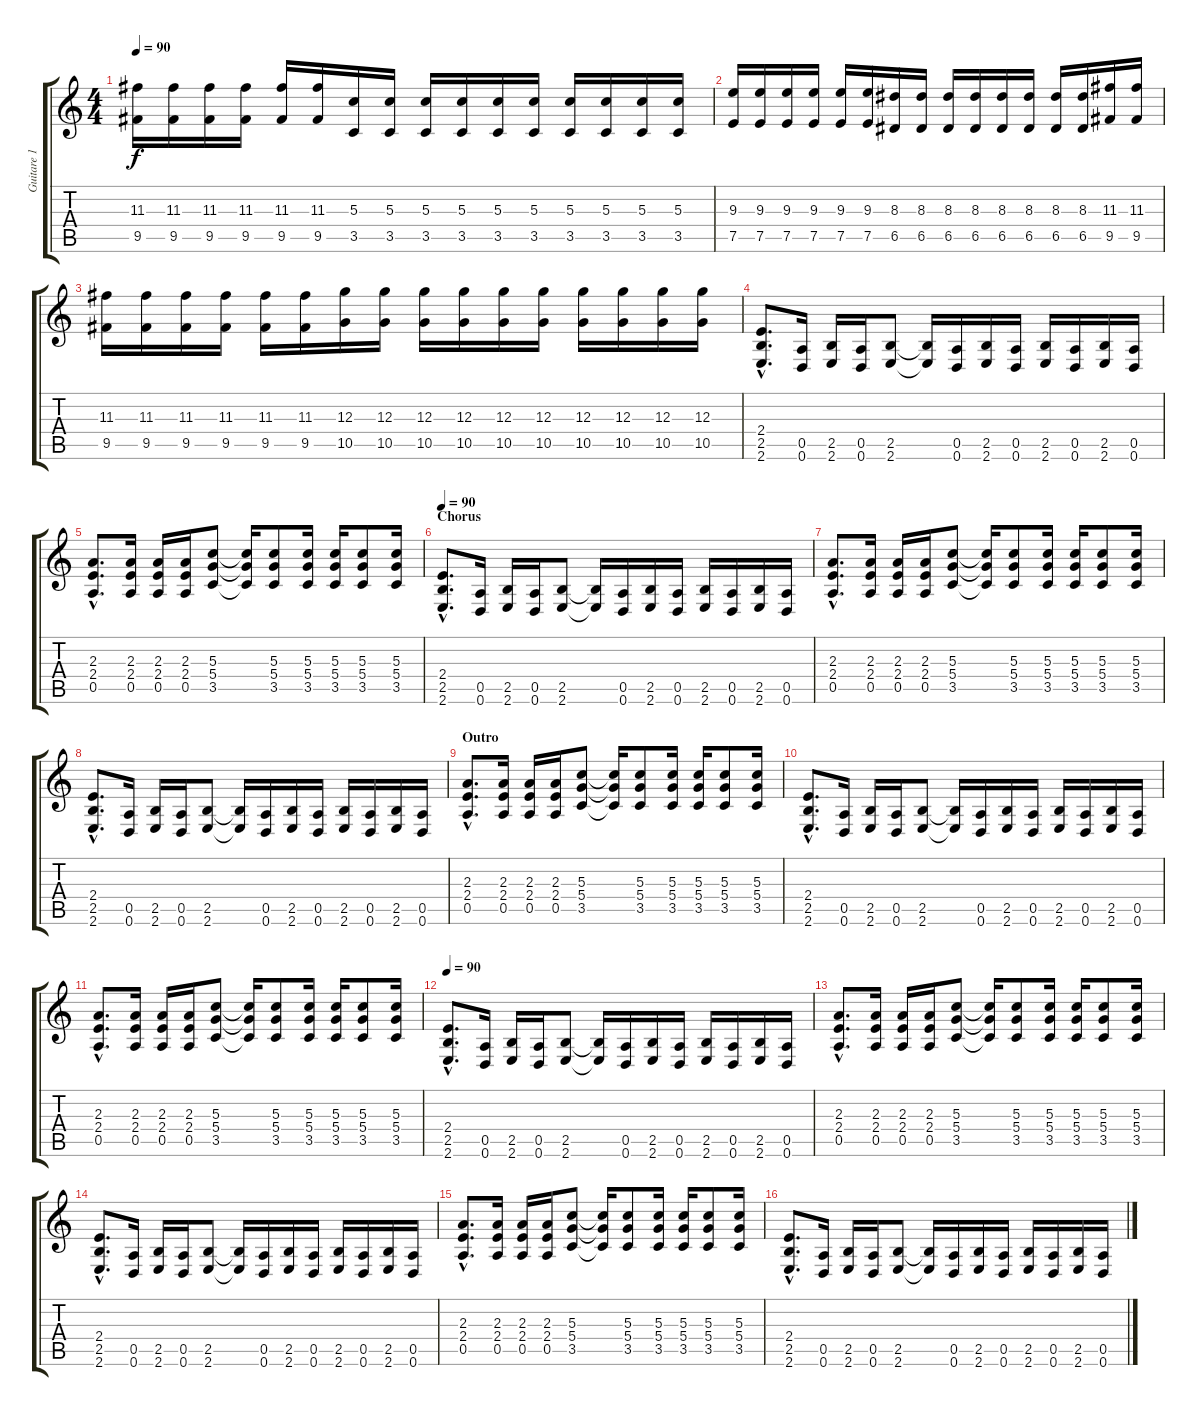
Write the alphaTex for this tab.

\track ("Guitare 1" "Guitare 1") {instrument distortionguitar}
\staff {score tabs}
\tuning (E4 B3 G3 D3 A2 D2) {hide}
\ts (4 4)
\tempo 90
\clef g2
\ks c
(11.3 9.5).16{dy f} (11.3 9.5).16 (11.3 9.5).16 (11.3 9.5).16 (11.3 9.5).16 (11.3 9.5).16 (5.3 3.5).16 (5.3 3.5).16 (5.3 3.5).16 (5.3 3.5).16 (5.3 3.5).16 (5.3 3.5).16 (5.3 3.5).16 (5.3 3.5).16 (5.3 3.5).16 (5.3 3.5).16 |
(9.3 7.5).16 (9.3 7.5).16 (9.3 7.5).16 (9.3 7.5).16 (9.3 7.5).16 (9.3 7.5).16 (8.3 6.5).16 (8.3 6.5).16 (8.3 6.5).16 (8.3 6.5).16 (8.3 6.5).16 (8.3 6.5).16 (8.3 6.5).16 (8.3 6.5).16 (11.3 9.5).16 (11.3 9.5).16 |
(11.3 9.5).16 (11.3 9.5).16 (11.3 9.5).16 (11.3 9.5).16 (11.3 9.5).16 (11.3 9.5).16 (12.3 10.5).16 (12.3 10.5).16 (12.3 10.5).16 (12.3 10.5).16 (12.3 10.5).16 (12.3 10.5).16 (12.3 10.5).16 (12.3 10.5).16 (12.3 10.5).16 (12.3 10.5).16 |
(2.4{hac} 2.5{hac} 2.6{hac}).8{d} (0.5 0.6).16 (2.5 2.6).16 (0.5 0.6).16 (2.5 2.6).8 (2.5{t} 2.6{t}).16 (0.5 0.6).16 (2.5 2.6).16 (0.5 0.6).16 (2.5 2.6).16 (0.5 0.6).16 (2.5 2.6).16 (0.5 0.6).16 |
(2.3{hac} 2.4{hac} 0.5{hac}).8{d} (2.3 2.4 0.5).16 (2.3 2.4 0.5).16 (2.3 2.4 0.5).16 (5.3 5.4 3.5).8 (5.3{t} 5.4{t} 3.5{t}).16 (5.3 5.4 3.5).8 (5.3 5.4 3.5).16 (5.3 5.4 3.5).16 (5.3 5.4 3.5).8 (5.3 5.4 3.5).16 |
\section ("" "Chorus")
\tempo 90
(2.4{hac} 2.5{hac} 2.6{hac}).8{d} (0.5 0.6).16 (2.5 2.6).16 (0.5 0.6).16 (2.5 2.6).8 (2.5{t} 2.6{t}).16 (0.5 0.6).16 (2.5 2.6).16 (0.5 0.6).16 (2.5 2.6).16 (0.5 0.6).16 (2.5 2.6).16 (0.5 0.6).16 |
(2.3{hac} 2.4{hac} 0.5{hac}).8{d} (2.3 2.4 0.5).16 (2.3 2.4 0.5).16 (2.3 2.4 0.5).16 (5.3 5.4 3.5).8 (5.3{t} 5.4{t} 3.5{t}).16 (5.3 5.4 3.5).8 (5.3 5.4 3.5).16 (5.3 5.4 3.5).16 (5.3 5.4 3.5).8 (5.3 5.4 3.5).16 |
(2.4{hac} 2.5{hac} 2.6{hac}).8{d} (0.5 0.6).16 (2.5 2.6).16 (0.5 0.6).16 (2.5 2.6).8 (2.5{t} 2.6{t}).16 (0.5 0.6).16 (2.5 2.6).16 (0.5 0.6).16 (2.5 2.6).16 (0.5 0.6).16 (2.5 2.6).16 (0.5 0.6).16 |
\section ("" "Outro")
(2.3{hac} 2.4{hac} 0.5{hac}).8{d} (2.3 2.4 0.5).16 (2.3 2.4 0.5).16 (2.3 2.4 0.5).16 (5.3 5.4 3.5).8 (5.3{t} 5.4{t} 3.5{t}).16 (5.3 5.4 3.5).8 (5.3 5.4 3.5).16 (5.3 5.4 3.5).16 (5.3 5.4 3.5).8 (5.3 5.4 3.5).16 |
(2.4{hac} 2.5{hac} 2.6{hac}).8{d} (0.5 0.6).16 (2.5 2.6).16 (0.5 0.6).16 (2.5 2.6).8 (2.5{t} 2.6{t}).16 (0.5 0.6).16 (2.5 2.6).16 (0.5 0.6).16 (2.5 2.6).16 (0.5 0.6).16 (2.5 2.6).16 (0.5 0.6).16 |
(2.3{hac} 2.4{hac} 0.5{hac}).8{d} (2.3 2.4 0.5).16 (2.3 2.4 0.5).16 (2.3 2.4 0.5).16 (5.3 5.4 3.5).8 (5.3{t} 5.4{t} 3.5{t}).16 (5.3 5.4 3.5).8 (5.3 5.4 3.5).16 (5.3 5.4 3.5).16 (5.3 5.4 3.5).8 (5.3 5.4 3.5).16 |
\tempo 90
(2.4{hac} 2.5{hac} 2.6{hac}).8{d} (0.5 0.6).16 (2.5 2.6).16 (0.5 0.6).16 (2.5 2.6).8 (2.5{t} 2.6{t}).16 (0.5 0.6).16 (2.5 2.6).16 (0.5 0.6).16 (2.5 2.6).16 (0.5 0.6).16 (2.5 2.6).16 (0.5 0.6).16 |
(2.3{hac} 2.4{hac} 0.5{hac}).8{d} (2.3 2.4 0.5).16 (2.3 2.4 0.5).16 (2.3 2.4 0.5).16 (5.3 5.4 3.5).8 (5.3{t} 5.4{t} 3.5{t}).16 (5.3 5.4 3.5).8 (5.3 5.4 3.5).16 (5.3 5.4 3.5).16 (5.3 5.4 3.5).8 (5.3 5.4 3.5).16 |
(2.4{hac} 2.5{hac} 2.6{hac}).8{d} (0.5 0.6).16 (2.5 2.6).16 (0.5 0.6).16 (2.5 2.6).8 (2.5{t} 2.6{t}).16 (0.5 0.6).16 (2.5 2.6).16 (0.5 0.6).16 (2.5 2.6).16 (0.5 0.6).16 (2.5 2.6).16 (0.5 0.6).16 |
(2.3{hac} 2.4{hac} 0.5{hac}).8{d} (2.3 2.4 0.5).16 (2.3 2.4 0.5).16 (2.3 2.4 0.5).16 (5.3 5.4 3.5).8 (5.3{t} 5.4{t} 3.5{t}).16 (5.3 5.4 3.5).8 (5.3 5.4 3.5).16 (5.3 5.4 3.5).16 (5.3 5.4 3.5).8 (5.3 5.4 3.5).16 |
(2.4{hac} 2.5{hac} 2.6{hac}).8{d} (0.5 0.6).16 (2.5 2.6).16 (0.5 0.6).16 (2.5 2.6).8 (2.5{t} 2.6{t}).16 (0.5 0.6).16 (2.5 2.6).16 (0.5 0.6).16 (2.5 2.6).16 (0.5 0.6).16 (2.5 2.6).16 (0.5 0.6).16
